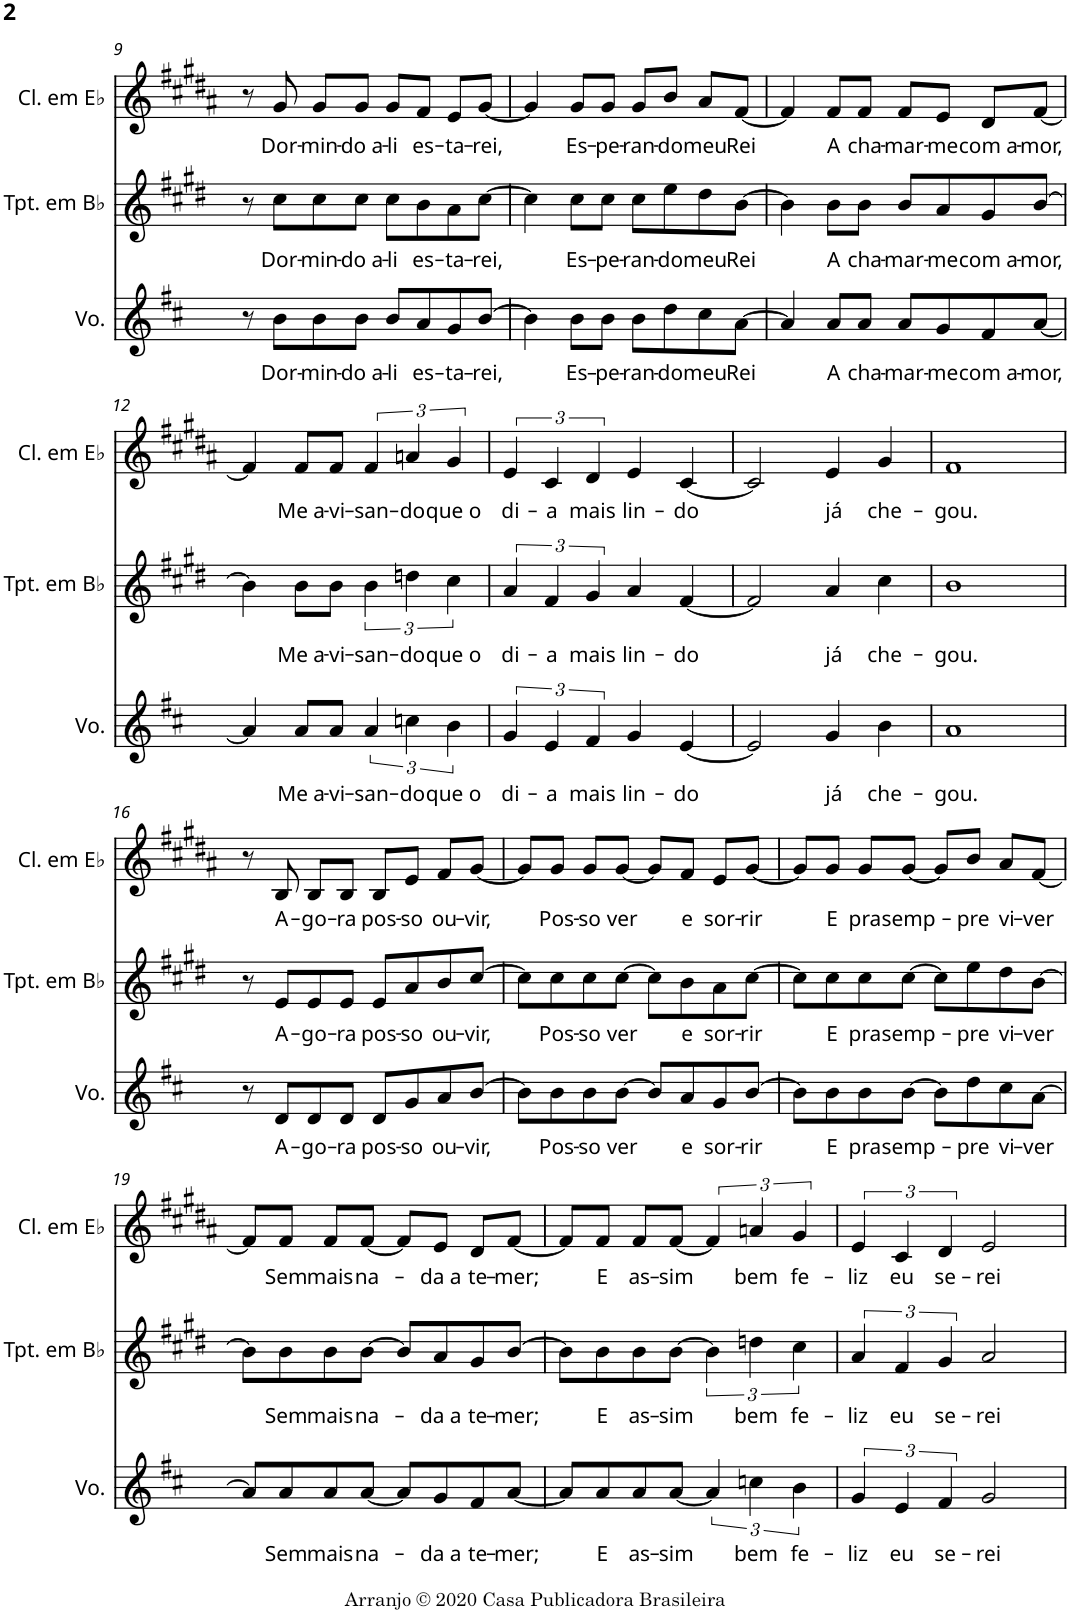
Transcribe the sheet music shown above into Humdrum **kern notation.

**kern	**text	**kern	**text	**kern	**text
*part3	*part3	*part2	*part2	*part1	*part1
*staff3	*staff3	*staff2	*staff2	*staff1	*staff1
*I"Voz	*	*I"Trompete em Bb	*	*I"Clarinete em Eb	*
*I'Vo.	*	*I'Tpt. em Bb	*	*I'Cl. em Eb	*
!!LO:PB:g=z
*clefG2	*	*clefG2	*	*clefG2	*
*	*	*Trd1c2	*	*Trd1c2	*
*k[f#c#]	*	*k[f#c#g#d#]	*	*k[f#c#g#d#a#]	*
*M4/4	*	*M4/4	*	*M4/4	*
=9	=9	=9	=9	=9	=9
8r	.	8r	.	8r	.
!	!LO:LY:b	!	!LO:LY:b	!	!LO:LY:b
8b\L	Dor-	8cc#\L	Dor-	8g#/	Dor-
!	!LO:LY:b	!	!LO:LY:b	!	!LO:LY:b
8b\	-min-	8cc#\	-min-	8g#/L	-min-
!	!LO:LY:b	!	!LO:LY:b	!	!LO:LY:b
8b\J	-do a-	8cc#\J	-do a-	8g#/J	-do a-
!	!LO:LY:b	!	!LO:LY:b	!	!LO:LY:b
8b/L	-li	8cc#\L	-li	8g#/L	-li
!	!LO:LY:b	!	!LO:LY:b	!	!LO:LY:b
8a/	es-	8b\	es-	8f#/J	es-
!	!LO:LY:b	!	!LO:LY:b	!	!LO:LY:b
8g/	-ta-	8a\	-ta-	8e/L	-ta-
!	!LO:LY:b	!	!LO:LY:b	!	!LO:LY:b
[8b/J	-rei,	[8cc#\J	-rei,	[8g#/J	-rei,
=10	=10	=10	=10	=10	=10
4b\]	.	4cc#\]	.	4g#/]	.
!	!LO:LY:b	!	!LO:LY:b	!	!LO:LY:b
8b\L	Es-	8cc#\L	Es-	8g#/L	Es-
!	!LO:LY:b	!	!LO:LY:b	!	!LO:LY:b
8b\J	-pe-	8cc#\J	-pe-	8g#/J	-pe-
!	!LO:LY:b	!	!LO:LY:b	!	!LO:LY:b
8b\L	-ran-	8cc#\L	-ran-	8g#/L	-ran-
!	!LO:LY:b	!	!LO:LY:b	!	!LO:LY:b
8dd\	-do	8ee\	-do	8b/J	-do
!	!LO:LY:b	!	!LO:LY:b	!	!LO:LY:b
8cc#\	meu	8dd#\	meu	8a#/L	meu
!	!LO:LY:b	!	!LO:LY:b	!	!LO:LY:b
[8a\J	Rei	[8b\J	Rei	[8f#/J	Rei
=11	=11	=11	=11	=11	=11
4a/]	.	4b\]	.	4f#/]	.
!	!LO:LY:b	!	!LO:LY:b	!	!LO:LY:b
8a/L	A	8b\L	A	8f#/L	A
!	!LO:LY:b	!	!LO:LY:b	!	!LO:LY:b
8a/J	cha-	8b\J	cha-	8f#/J	cha-
!	!LO:LY:b	!	!LO:LY:b	!	!LO:LY:b
8a/L	-mar-	8b/L	-mar-	8f#/L	-mar-
!	!LO:LY:b	!	!LO:LY:b	!	!LO:LY:b
8g/	-me	8a/	-me	8e/J	-me
!	!LO:LY:b	!	!LO:LY:b	!	!LO:LY:b
8f#/	com a-	8g#/	com a-	8d#/L	com a-
!	!LO:LY:b	!	!LO:LY:b	!	!LO:LY:b
[8a/J	-mor,	[8b/J	-mor,	[8f#/J	-mor,
!!LO:LB:g=z
=12	=12	=12	=12	=12	=12
4a/]	.	4b\]	.	4f#/]	.
!	!LO:LY:b	!	!LO:LY:b	!	!LO:LY:b
8a/L	Me a-	8b\L	Me a-	8f#/L	Me a-
!	!LO:LY:b	!	!LO:LY:b	!	!LO:LY:b
8a/J	-vi-	8b\J	-vi-	8f#/J	-vi-
!	!LO:LY:b	!	!LO:LY:b	!	!LO:LY:b
6a/	-san-	6b\	-san-	6f#/	-san-
!	!LO:LY:b	!	!LO:LY:b	!	!LO:LY:b
6ccn\	-do	6ddn\	-do	6an/	-do
!	!LO:LY:b	!	!LO:LY:b	!	!LO:LY:b
6b\	que o	6cc#\	que o	6g#/	que o
=13	=13	=13	=13	=13	=13
!	!LO:LY:b	!	!LO:LY:b	!	!LO:LY:b
6g/	di-	6a/	di-	6e/	di-
!	!LO:LY:b	!	!LO:LY:b	!	!LO:LY:b
6e/	-a	6f#/	-a	6c#/	-a
!	!LO:LY:b	!	!LO:LY:b	!	!LO:LY:b
6f#/	mais	6g#/	mais	6d#/	mais
!	!LO:LY:b	!	!LO:LY:b	!	!LO:LY:b
4g/	lin-	4a/	lin-	4e/	lin-
!	!LO:LY:b	!	!LO:LY:b	!	!LO:LY:b
[4e/	-do	[4f#/	-do	[4c#/	-do
=14	=14	=14	=14	=14	=14
2e/]	.	2f#/]	.	2c#/]	.
!	!LO:LY:b	!	!LO:LY:b	!	!LO:LY:b
4g/	já	4a/	já	4e/	já
!	!LO:LY:b	!	!LO:LY:b	!	!LO:LY:b
4b\	che-	4cc#\	che-	4g#/	che-
=15	=15	=15	=15	=15	=15
!	!LO:LY:b	!	!LO:LY:b	!	!LO:LY:b
1a	-gou.	1b	-gou.	1f#	-gou.
!!LO:LB:g=z
=16	=16	=16	=16	=16	=16
8r	.	8r	.	8r	.
!	!LO:LY:b	!	!LO:LY:b	!	!LO:LY:b
8d/L	A-	8e/L	A-	8B/	A-
!	!LO:LY:b	!	!LO:LY:b	!	!LO:LY:b
8d/	-go-	8e/	-go-	8B/L	-go-
!	!LO:LY:b	!	!LO:LY:b	!	!LO:LY:b
8d/J	-ra	8e/J	-ra	8B/J	-ra
!	!LO:LY:b	!	!LO:LY:b	!	!LO:LY:b
8d/L	pos-	8e/L	pos-	8B/L	pos-
!	!LO:LY:b	!	!LO:LY:b	!	!LO:LY:b
8g/	-so	8a/	-so	8e/J	-so
!	!LO:LY:b	!	!LO:LY:b	!	!LO:LY:b
8a/	ou-	8b/	ou-	8f#/L	ou-
!	!LO:LY:b	!	!LO:LY:b	!	!LO:LY:b
[8b/J	-vir,	[8cc#/J	-vir,	[8g#/J	-vir,
=17	=17	=17	=17	=17	=17
8b\L]	.	8cc#\L]	.	8g#/L]	.
!	!LO:LY:b	!	!LO:LY:b	!	!LO:LY:b
8b\	Pos-	8cc#\	Pos-	8g#/J	Pos-
!	!LO:LY:b	!	!LO:LY:b	!	!LO:LY:b
8b\	-so	8cc#\	-so	8g#/L	-so
!	!LO:LY:b	!	!LO:LY:b	!	!LO:LY:b
[8b\J	ver	[8cc#\J	ver	[8g#/J	ver
8b/L]	.	8cc#\L]	.	8g#/L]	.
!	!LO:LY:b	!	!LO:LY:b	!	!LO:LY:b
8a/	e	8b\	e	8f#/J	e
!	!LO:LY:b	!	!LO:LY:b	!	!LO:LY:b
8g/	sor-	8a\	sor-	8e/L	sor-
!	!LO:LY:b	!	!LO:LY:b	!	!LO:LY:b
[8b/J	-rir	[8cc#\J	-rir	[8g#/J	-rir
=18	=18	=18	=18	=18	=18
8b\L]	.	8cc#\L]	.	8g#/L]	.
!	!LO:LY:b	!	!LO:LY:b	!	!LO:LY:b
8b\	E	8cc#\	E	8g#/J	E
!	!LO:LY:b	!	!LO:LY:b	!	!LO:LY:b
8b\	pra	8cc#\	pra	8g#/L	pra
!	!LO:LY:b	!	!LO:LY:b	!	!LO:LY:b
[8b\J	semp-	[8cc#\J	semp-	[8g#/J	semp-
8b\L]	.	8cc#\L]	.	8g#/L]	.
!	!LO:LY:b	!	!LO:LY:b	!	!LO:LY:b
8dd\	-pre	8ee\	-pre	8b/J	-pre
!	!LO:LY:b	!	!LO:LY:b	!	!LO:LY:b
8cc#\	vi-	8dd#\	vi-	8a#/L	vi-
!	!LO:LY:b	!	!LO:LY:b	!	!LO:LY:b
[8a\J	-ver	[8b\J	-ver	[8f#/J	-ver
!!LO:LB:g=z
=19	=19	=19	=19	=19	=19
8a/L]	.	8b\L]	.	8f#/L]	.
!	!LO:LY:b	!	!LO:LY:b	!	!LO:LY:b
8a/	Sem	8b\	Sem	8f#/J	Sem
!	!LO:LY:b	!	!LO:LY:b	!	!LO:LY:b
8a/	mais	8b\	mais	8f#/L	mais
!	!LO:LY:b	!	!LO:LY:b	!	!LO:LY:b
[8a/J	na-	[8b\J	na-	[8f#/J	na-
8a/L]	.	8b/L]	.	8f#/L]	.
!	!LO:LY:b	!	!LO:LY:b	!	!LO:LY:b
8g/	-da a	8a/	-da a	8e/J	-da a
!	!LO:LY:b	!	!LO:LY:b	!	!LO:LY:b
8f#/	te-	8g#/	te-	8d#/L	te-
!	!LO:LY:b	!	!LO:LY:b	!	!LO:LY:b
[8a/J	-mer;	[8b/J	-mer;	[8f#/J	-mer;
=20	=20	=20	=20	=20	=20
8a/L]	.	8b\L]	.	8f#/L]	.
!	!LO:LY:b	!	!LO:LY:b	!	!LO:LY:b
8a/	E	8b\	E	8f#/J	E
!	!LO:LY:b	!	!LO:LY:b	!	!LO:LY:b
8a/	as-	8b\	as-	8f#/L	as-
!	!LO:LY:b	!	!LO:LY:b	!	!LO:LY:b
[8a/J	-sim	[8b\J	-sim	[8f#/J	-sim
6a/]	.	6b\]	.	6f#/]	.
!	!LO:LY:b	!	!LO:LY:b	!	!LO:LY:b
6ccn\	bem	6ddn\	bem	6an/	bem
!	!LO:LY:b	!	!LO:LY:b	!	!LO:LY:b
6b\	fe-	6cc#\	fe-	6g#/	fe-
=21	=21	=21	=21	=21	=21
!	!LO:LY:b	!	!LO:LY:b	!	!LO:LY:b
6g/	-liz	6a/	-liz	6e/	-liz
!	!LO:LY:b	!	!LO:LY:b	!	!LO:LY:b
6e/	eu	6f#/	eu	6c#/	eu
!	!LO:LY:b	!	!LO:LY:b	!	!LO:LY:b
6f#/	se-	6g#/	se-	6d#/	se-
!	!LO:LY:b	!	!LO:LY:b	!	!LO:LY:b
2g/	-rei	2a/	-rei	2e/	-rei
=	=	=	=	=	=
*-	*-	*-	*-	*-	*-
